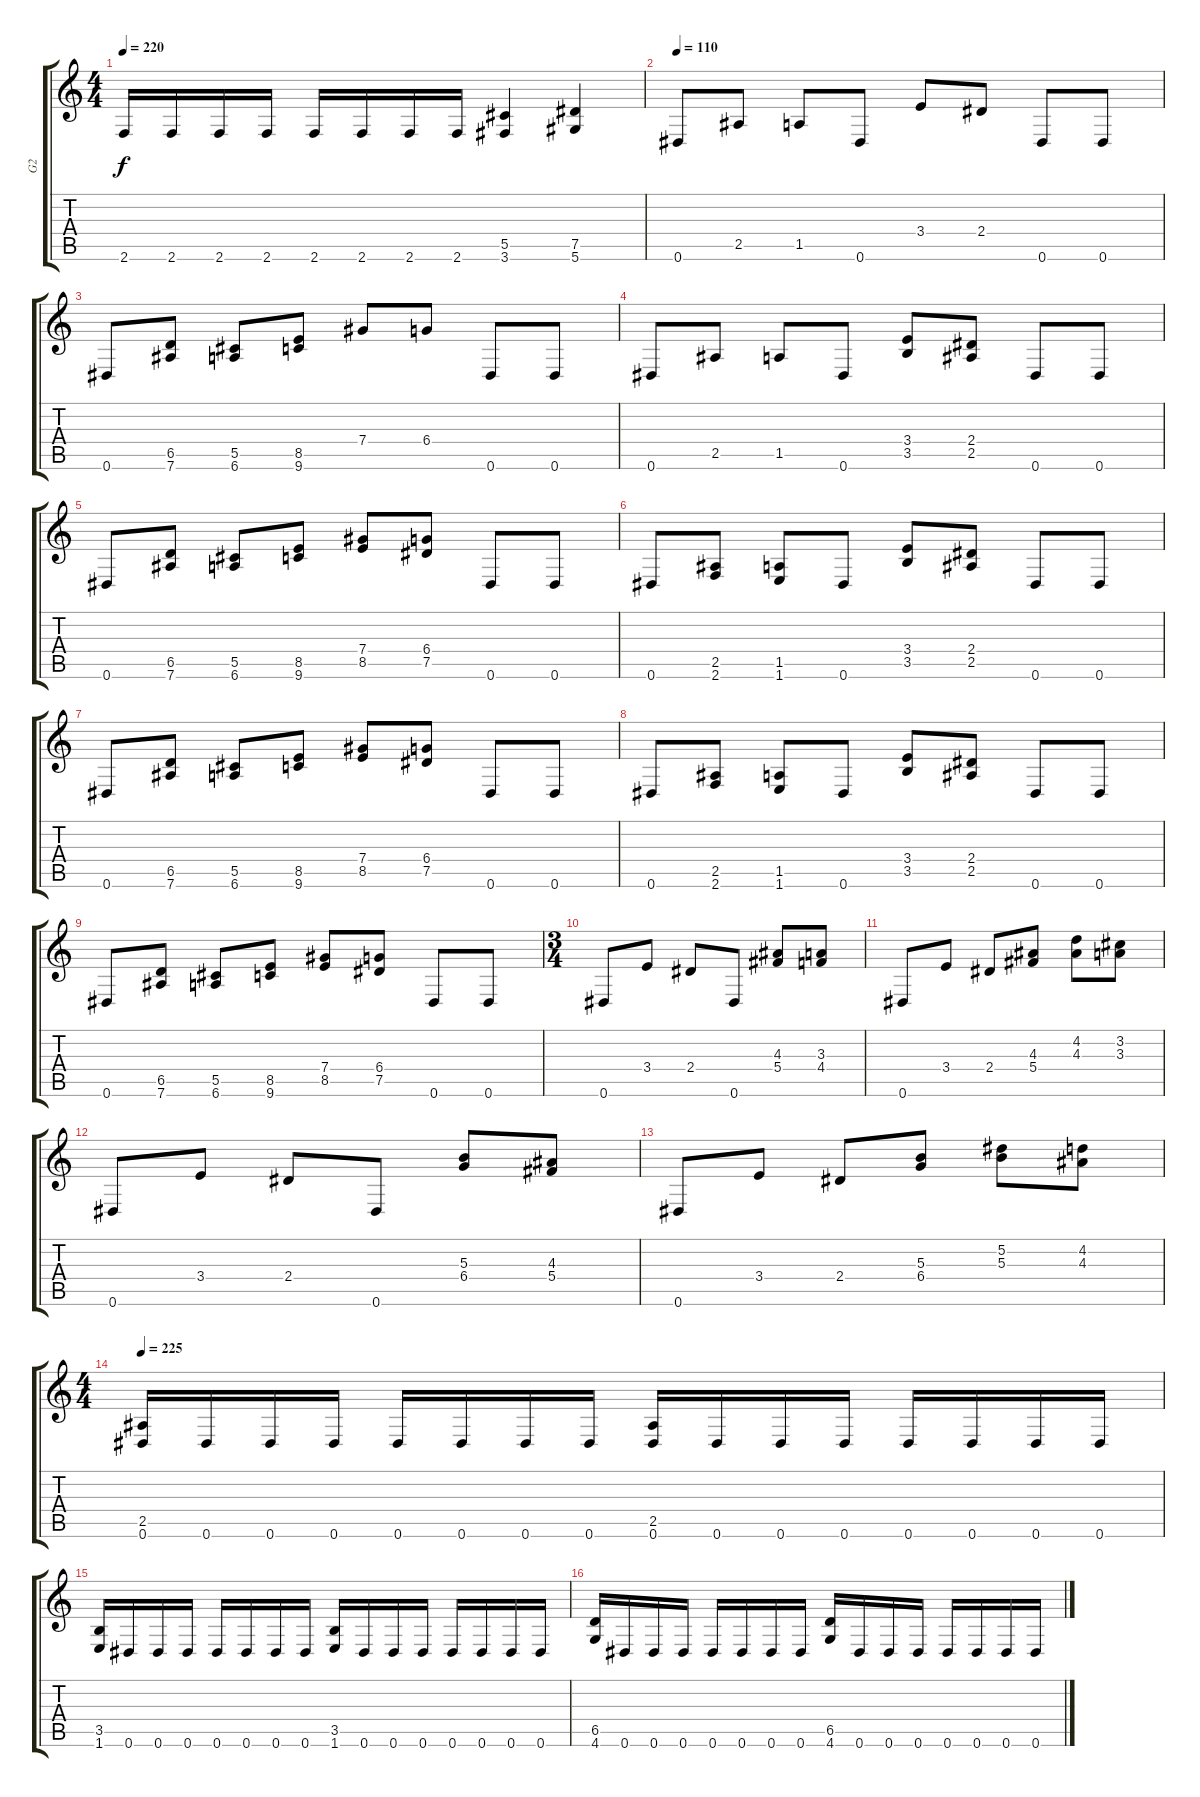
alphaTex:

\track ("G2" "G2") {instrument distortionguitar}
\staff {score tabs}
\tuning (Eb4 Bb3 Gb3 Db3 Ab2 Eb2) {hide}
\ts (4 4)
\tempo 220
\clef g2
\ks c
2.6.16{dy f} 2.6.16 2.6.16 2.6.16 2.6.16 2.6.16 2.6.16 2.6.16 (5.5 3.6).4 (7.5 5.6).4 |
\tempo 110
0.6.8 2.5.8 1.5.8 0.6.8 3.4.8 2.4.8 0.6.8 0.6.8 |
0.6.8 (6.5 7.6).8 (5.5 6.6).8 (8.5 9.6).8 7.4.8 6.4.8 0.6.8 0.6.8 |
0.6.8 2.5.8 1.5.8 0.6.8 (3.4 3.5).8 (2.4 2.5).8 0.6.8 0.6.8 |
0.6.8 (6.5 7.6).8 (5.5 6.6).8 (8.5 9.6).8 (7.4 8.5).8 (6.4 7.5).8 0.6.8 0.6.8 |
0.6.8 (2.5 2.6).8 (1.5 1.6).8 0.6.8 (3.4 3.5).8 (2.4 2.5).8 0.6.8 0.6.8 |
0.6.8 (6.5 7.6).8 (5.5 6.6).8 (8.5 9.6).8 (7.4 8.5).8 (6.4 7.5).8 0.6.8 0.6.8 |
0.6.8 (2.5 2.6).8 (1.5 1.6).8 0.6.8 (3.4 3.5).8 (2.4 2.5).8 0.6.8 0.6.8 |
0.6.8 (6.5 7.6).8 (5.5 6.6).8 (8.5 9.6).8 (7.4 8.5).8 (6.4 7.5).8 0.6.8 0.6.8 |
\ts (3 4)
0.6.8 3.4.8 2.4.8 0.6.8 (4.3 5.4).8 (3.3 4.4).8 |
0.6.8 3.4.8 2.4.8 (4.3 5.4).8 (4.2 4.3).8 (3.2 3.3).8 |
0.6.8 3.4.8 2.4.8 0.6.8 (5.3 6.4).8 (4.3 5.4).8 |
0.6.8 3.4.8 2.4.8 (5.3 6.4).8 (5.2 5.3).8 (4.2 4.3).8 |
\ts (4 4)
\tempo 225
(2.5 0.6).16 0.6.16 0.6.16 0.6.16 0.6.16 0.6.16 0.6.16 0.6.16 (2.5 0.6).16 0.6.16 0.6.16 0.6.16 0.6.16 0.6.16 0.6.16 0.6.16 |
(3.5 1.6).16 0.6.16 0.6.16 0.6.16 0.6.16 0.6.16 0.6.16 0.6.16 (3.5 1.6).16 0.6.16 0.6.16 0.6.16 0.6.16 0.6.16 0.6.16 0.6.16 |
(6.5 4.6).16 0.6.16 0.6.16 0.6.16 0.6.16 0.6.16 0.6.16 0.6.16 (6.5 4.6).16 0.6.16 0.6.16 0.6.16 0.6.16 0.6.16 0.6.16 0.6.16
